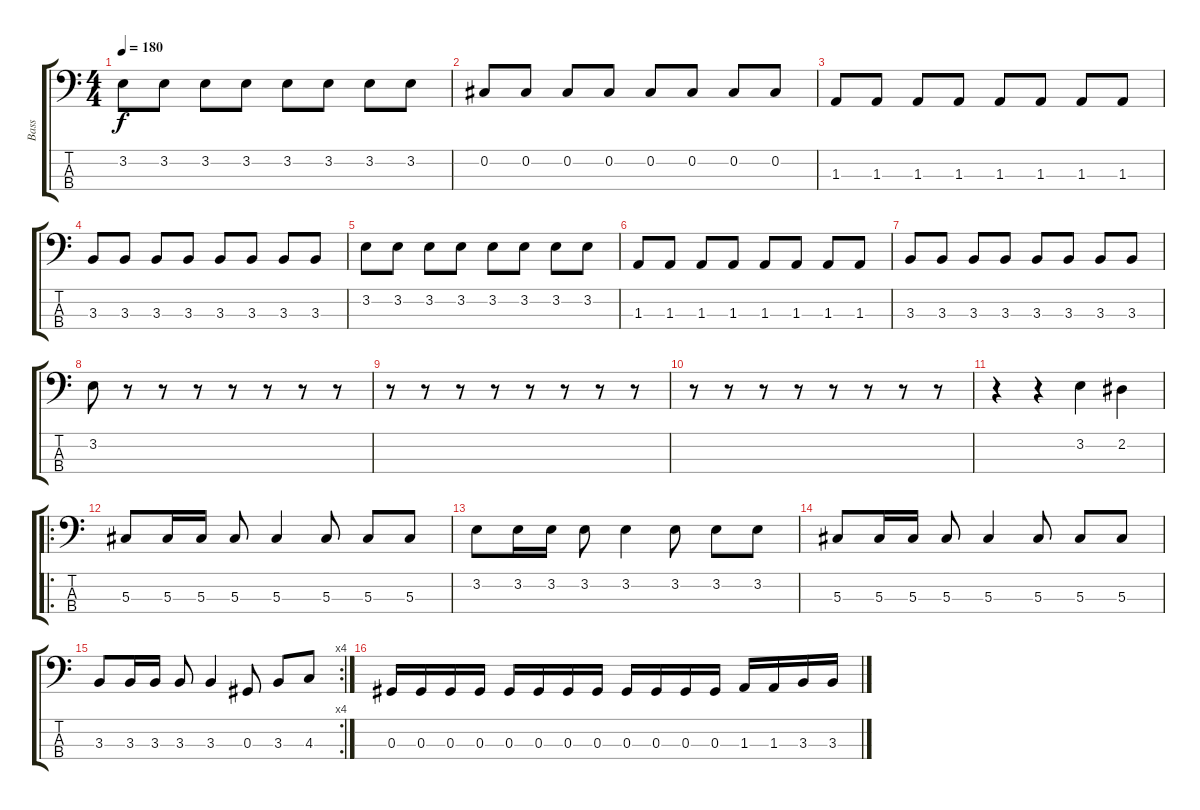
\track ("Bass" "Bass") {instrument electricbasspick}
\staff {score tabs}
\tuning (Gb2 Db2 Ab1 Eb1) {hide}
\ts (4 4)
\tempo 180
\clef f4
\ks c
3.2.8{dy f} 3.2.8 3.2.8 3.2.8 3.2.8 3.2.8 3.2.8 3.2.8 |
0.2.8 0.2.8 0.2.8 0.2.8 0.2.8 0.2.8 0.2.8 0.2.8 |
1.3.8 1.3.8 1.3.8 1.3.8 1.3.8 1.3.8 1.3.8 1.3.8 |
3.3.8 3.3.8 3.3.8 3.3.8 3.3.8 3.3.8 3.3.8 3.3.8 |
3.2.8 3.2.8 3.2.8 3.2.8 3.2.8 3.2.8 3.2.8 3.2.8 |
1.3.8 1.3.8 1.3.8 1.3.8 1.3.8 1.3.8 1.3.8 1.3.8 |
3.3.8 3.3.8 3.3.8 3.3.8 3.3.8 3.3.8 3.3.8 3.3.8 |
3.2.8 r.8 r.8 r.8 r.8 r.8 r.8 r.8 |
r.8 r.8 r.8 r.8 r.8 r.8 r.8 r.8 |
r.8 r.8 r.8 r.8 r.8 r.8 r.8 r.8 |
r.4 r.4 3.2.4 2.2.4 |
\ro
5.3.8 5.3.16 5.3.16 5.3.8 5.3.4 5.3.8 5.3.8 5.3.8 |
3.2.8 3.2.16 3.2.16 3.2.8 3.2.4 3.2.8 3.2.8 3.2.8 |
5.3.8 5.3.16 5.3.16 5.3.8 5.3.4 5.3.8 5.3.8 5.3.8 |
\rc 4
3.3.8 3.3.16 3.3.16 3.3.8 3.3.4 0.3.8 3.3.8 4.3.8 |
0.3.16 0.3.16 0.3.16 0.3.16 0.3.16 0.3.16 0.3.16 0.3.16 0.3.16 0.3.16 0.3.16 0.3.16 1.3.16 1.3.16 3.3.16 3.3.16
